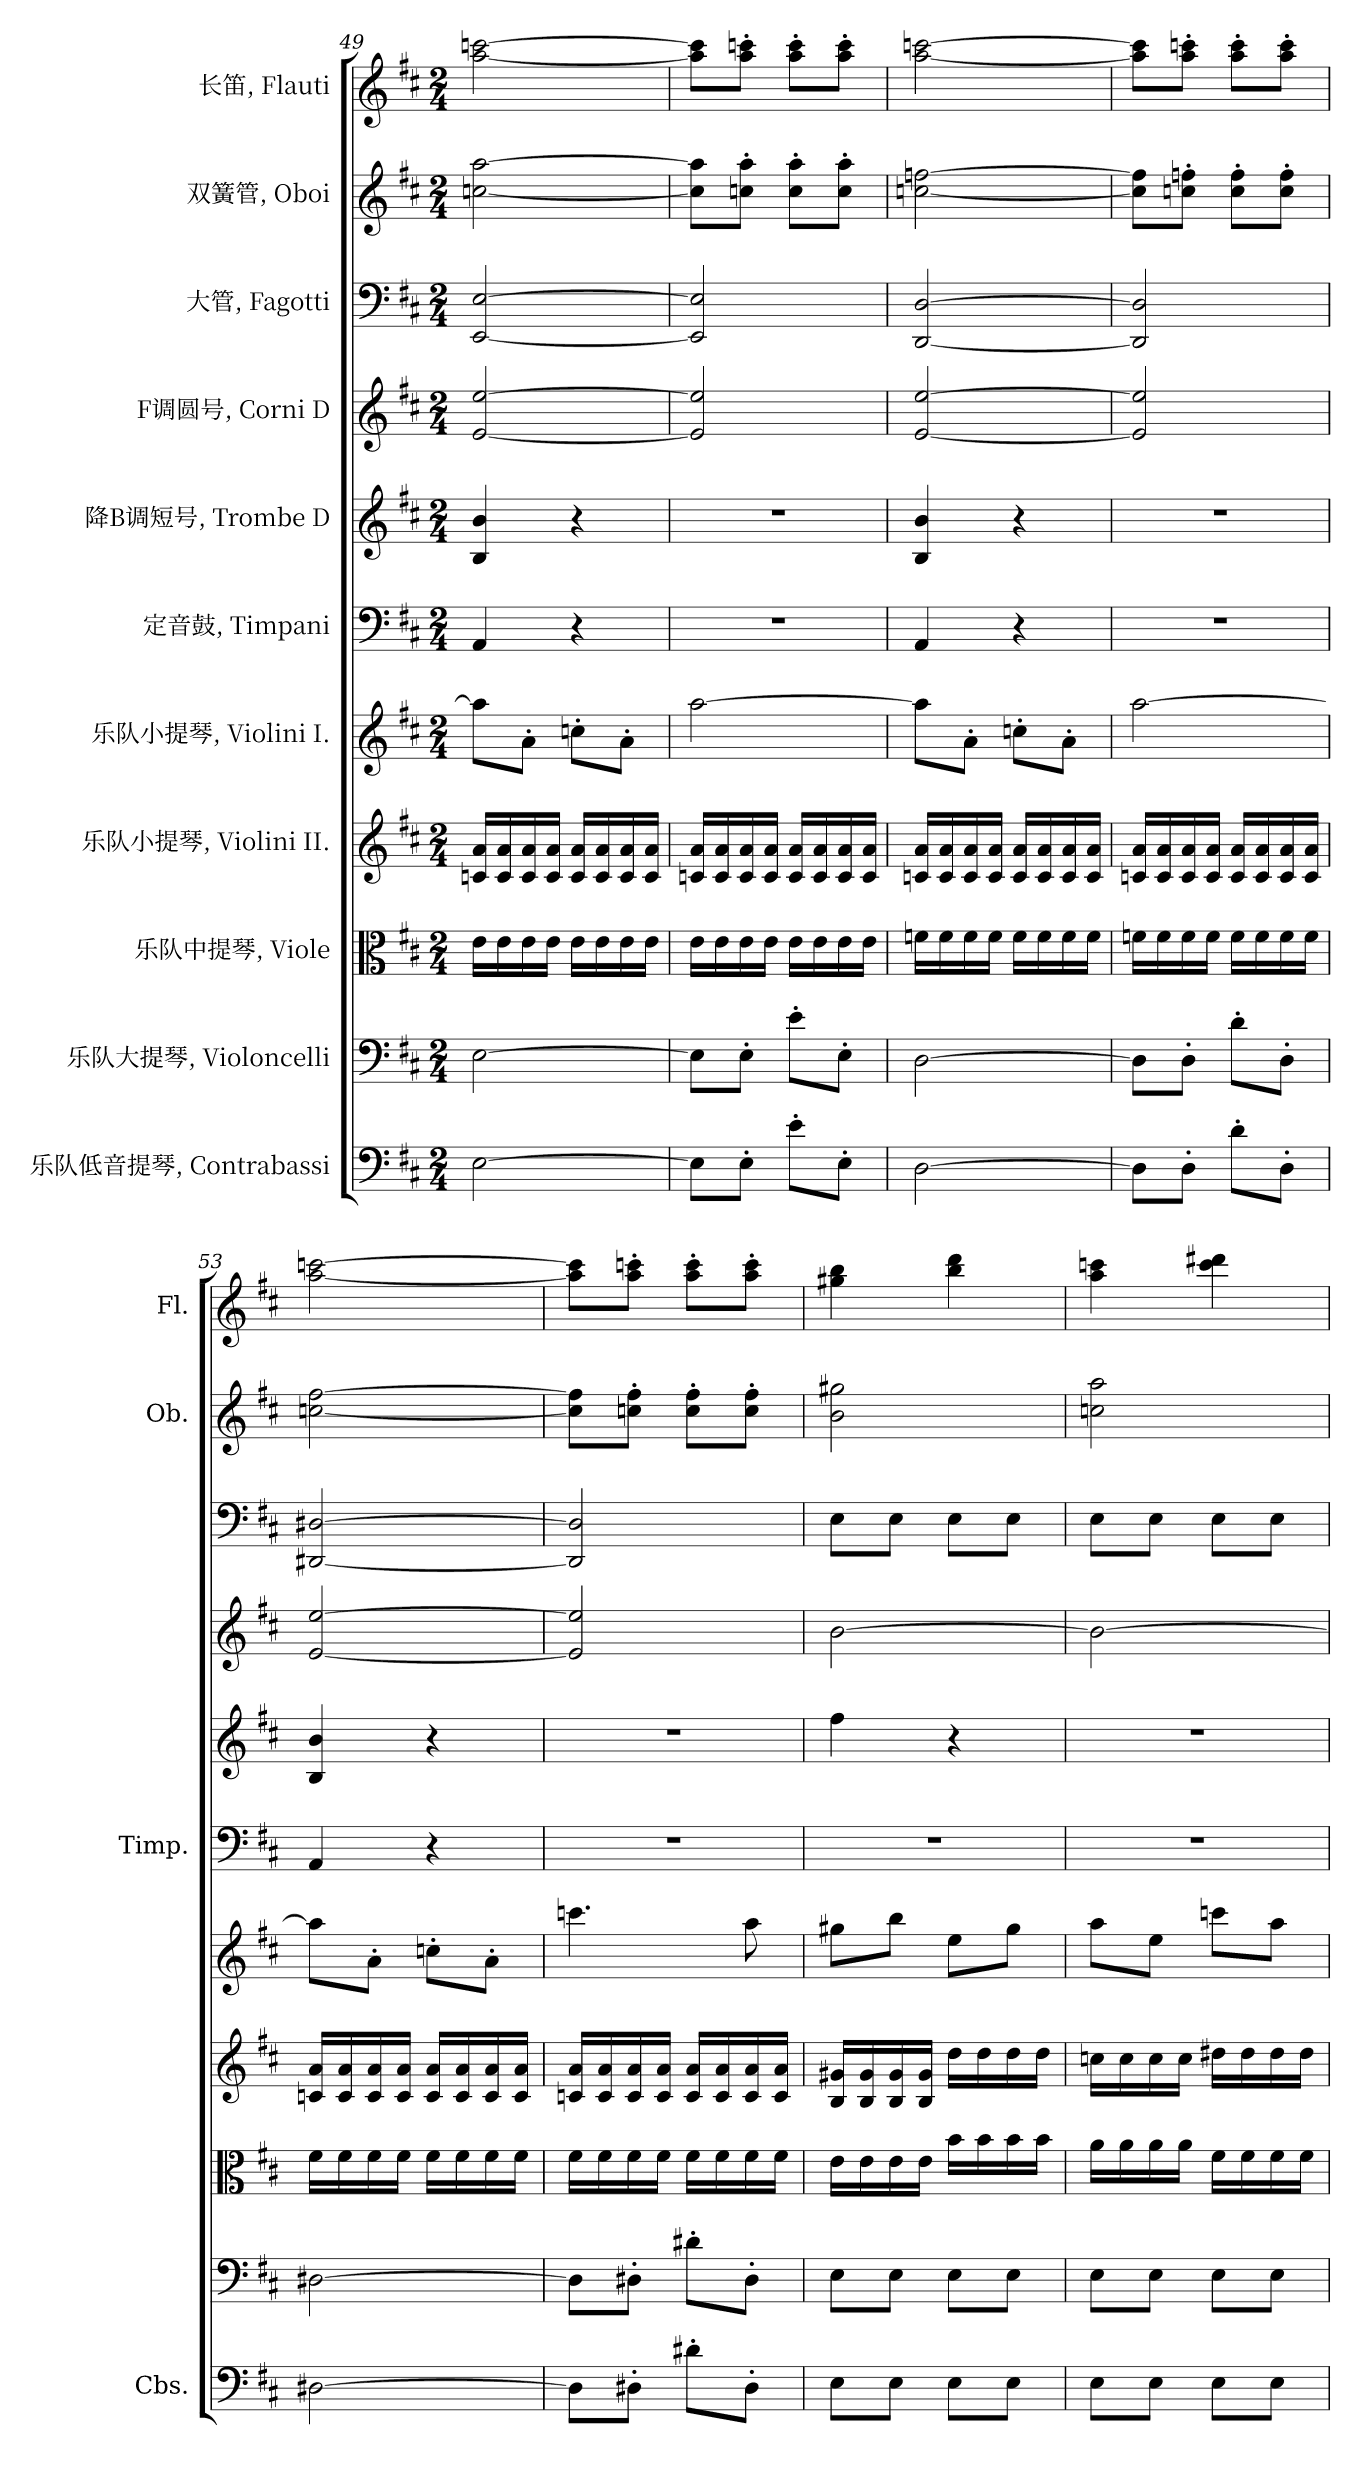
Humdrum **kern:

**kern	**kern	**kern	**kern	**kern	**kern	**kern	**kern	**kern	**kern	**kern
*part11	*part10	*part9	*part8	*part7	*part6	*part5	*part4	*part3	*part2	*part1
*staff11	*staff10	*staff9	*staff8	*staff7	*staff6	*staff5	*staff4	*staff3	*staff2	*staff1
*I"乐队低音提琴, Contrabassi	*I"乐队大提琴, Violoncelli	*I"乐队中提琴, Viole	*I"乐队小提琴, Violini II.	*I"乐队小提琴, Violini I.	*I"定音鼓, Timpani	*I"降B调短号, Trombe D	*I"F调圆号, Corni D	*I"大管, Fagotti	*I"双簧管, Oboi	*I"长笛, Flauti
*I'Cbs.	*	*	*	*	*I'Timp.	*	*	*	*I'Ob.	*I'Fl.
!!LO:PB:g=z
*clefF4	*clefF4	*clefC3	*clefG2	*clefG2	*clefF4	*clefG2	*clefG2	*clefF4	*clefG2	*clefG2
*ITrd7c12	*	*	*	*	*	*ITrd1c2	*ITrd4c7	*	*	*
*k[f#c#]	*k[f#c#]	*k[f#c#]	*k[f#c#]	*k[f#c#]	*k[f#c#]	*k[]	*k[f#]	*k[f#c#]	*k[f#c#]	*k[f#c#]
*M2/4	*M2/4	*M2/4	*M2/4	*M2/4	*M2/4	*M2/4	*M2/4	*M2/4	*M2/4	*M2/4
=49	=49	=49	=49	=49	=49	=49	=49	=49	=49	=49
[2EE\	[2E\	16e\LL	16cn/ 16a/LL	8aa\L]	4AA/	4A/ 4a/	[2A/ [2a/	[2EE/ [2E/	[2ccn\ [2aa\	[2aa\ [2cccn\
.	.	16e\	16c/ 16a/	.	.	.	.	.	.	.
.	.	16e\	16c/ 16a/	8a'\J	.	.	.	.	.	.
.	.	16e\JJ	16c/ 16a/JJ	.	.	.	.	.	.	.
.	.	16e\LL	16c/ 16a/LL	8ccn'\L	4r	4r	.	.	.	.
.	.	16e\	16c/ 16a/	.	.	.	.	.	.	.
.	.	16e\	16c/ 16a/	8a'\J	.	.	.	.	.	.
.	.	16e\JJ	16c/ 16a/JJ	.	.	.	.	.	.	.
=50	=50	=50	=50	=50	=50	=50	=50	=50	=50	=50
8EE\L]	8E\L]	16e\LL	16cn/ 16a/LL	[2aa\	2r	2r	2A/] 2a/]	2EE/] 2E/]	8cc\] 8aa\]L	8aa\] 8ccc\]L
.	.	16e\	16c/ 16a/	.	.	.	.	.	.	.
8EE'\J	8E'\J	16e\	16c/ 16a/	.	.	.	.	.	8ccn\' 8aa\'J	8aa\' 8cccn\'J
.	.	16e\JJ	16c/ 16a/JJ	.	.	.	.	.	.	.
8E'\L	8e'\L	16e\LL	16c/ 16a/LL	.	.	.	.	.	8cc\' 8aa\'L	8aa\' 8ccc\'L
.	.	16e\	16c/ 16a/	.	.	.	.	.	.	.
8EE'\J	8E'\J	16e\	16c/ 16a/	.	.	.	.	.	8cc\' 8aa\'J	8aa\' 8ccc\'J
.	.	16e\JJ	16c/ 16a/JJ	.	.	.	.	.	.	.
=51	=51	=51	=51	=51	=51	=51	=51	=51	=51	=51
[2DD\	[2D\	16fn\LL	16cn/ 16a/LL	8aa\L]	4AA/	4A/ 4a/	[2A/ [2a/	[2DD/ [2D/	[2ccn\ [2ffn\	[2aa\ [2cccn\
.	.	16f\	16c/ 16a/	.	.	.	.	.	.	.
.	.	16f\	16c/ 16a/	8a'\J	.	.	.	.	.	.
.	.	16f\JJ	16c/ 16a/JJ	.	.	.	.	.	.	.
.	.	16f\LL	16c/ 16a/LL	8ccn'\L	4r	4r	.	.	.	.
.	.	16f\	16c/ 16a/	.	.	.	.	.	.	.
.	.	16f\	16c/ 16a/	8a'\J	.	.	.	.	.	.
.	.	16f\JJ	16c/ 16a/JJ	.	.	.	.	.	.	.
!!LO:PB:g=z
=52	=52	=52	=52	=52	=52	=52	=52	=52	=52	=52
8DD\L]	8D\L]	16fn\LL	16cn/ 16a/LL	[2aa\	2r	2r	2A/] 2a/]	2DD/] 2D/]	8cc\] 8ff\]L	8aa\] 8ccc\]L
.	.	16f\	16c/ 16a/	.	.	.	.	.	.	.
8DD'\J	8D'\J	16f\	16c/ 16a/	.	.	.	.	.	8ccn\' 8ffn\'J	8aa\' 8cccn\'J
.	.	16f\JJ	16c/ 16a/JJ	.	.	.	.	.	.	.
8D'\L	8d'\L	16f\LL	16c/ 16a/LL	.	.	.	.	.	8cc\' 8ff\'L	8aa\' 8ccc\'L
.	.	16f\	16c/ 16a/	.	.	.	.	.	.	.
8DD'\J	8D'\J	16f\	16c/ 16a/	.	.	.	.	.	8cc\' 8ff\'J	8aa\' 8ccc\'J
.	.	16f\JJ	16c/ 16a/JJ	.	.	.	.	.	.	.
=53	=53	=53	=53	=53	=53	=53	=53	=53	=53	=53
[2DD#X\	[2D#X\	16f#\LL	16cn/ 16a/LL	8aa\L]	4AA/	4A/ 4a/	[2A/ [2a/	[2DD#X/ [2D#X/	[2ccn\ [2ff#\	[2aa\ [2cccn\
.	.	16f#\	16c/ 16a/	.	.	.	.	.	.	.
.	.	16f#\	16c/ 16a/	8a'\J	.	.	.	.	.	.
.	.	16f#\JJ	16c/ 16a/JJ	.	.	.	.	.	.	.
.	.	16f#\LL	16c/ 16a/LL	8ccn'\L	4r	4r	.	.	.	.
.	.	16f#\	16c/ 16a/	.	.	.	.	.	.	.
.	.	16f#\	16c/ 16a/	8a'\J	.	.	.	.	.	.
.	.	16f#\JJ	16c/ 16a/JJ	.	.	.	.	.	.	.
=54	=54	=54	=54	=54	=54	=54	=54	=54	=54	=54
8DD#\L]	8D#\L]	16f#\LL	16cn/ 16a/LL	4.cccn\	2r	2r	2A/] 2a/]	2DD#/] 2D#/]	8cc\] 8ff#\]L	8aa\] 8ccc\]L
.	.	16f#\	16c/ 16a/	.	.	.	.	.	.	.
8DD#X'\J	8D#X'\J	16f#\	16c/ 16a/	.	.	.	.	.	8ccn\' 8ff#\'J	8aa\' 8cccn\'J
.	.	16f#\JJ	16c/ 16a/JJ	.	.	.	.	.	.	.
8D#X'\L	8d#X'\L	16f#\LL	16c/ 16a/LL	.	.	.	.	.	8cc\' 8ff#\'L	8aa\' 8ccc\'L
.	.	16f#\	16c/ 16a/	.	.	.	.	.	.	.
8DD#'\J	8D#'\J	16f#\	16c/ 16a/	8aa\	.	.	.	.	8cc\' 8ff#\'J	8aa\' 8ccc\'J
.	.	16f#\JJ	16c/ 16a/JJ	.	.	.	.	.	.	.
!!LO:PB:g=z
=55	=55	=55	=55	=55	=55	=55	=55	=55	=55	=55
8EE\L	8E\L	16e\LL	16B/ 16g#X/LL	8gg#X\L	2r	4ee\	[2e\	8E\L	2b\ 2gg#X\	4gg#X\ 4bb\
.	.	16e\	16B/ 16g#/	.	.	.	.	.	.	.
8EE\J	8E\J	16e\	16B/ 16g#/	8bb\J	.	.	.	8E\J	.	.
.	.	16e\JJ	16B/ 16g#/JJ	.	.	.	.	.	.	.
8EE\L	8E\L	16b\LL	16dd\LL	8ee\L	.	4r	.	8E\L	.	4bb\ 4ddd\
.	.	16b\	16dd\	.	.	.	.	.	.	.
8EE\J	8E\J	16b\	16dd\	8gg#\J	.	.	.	8E\J	.	.
.	.	16b\JJ	16dd\JJ	.	.	.	.	.	.	.
=56	=56	=56	=56	=56	=56	=56	=56	=56	=56	=56
8EE\L	8E\L	16a\LL	16ccn\LL	8aa\L	2r	2r	2e\_	8E\L	2ccn\ 2aa\	4aa\ 4cccn\
.	.	16a\	16cc\	.	.	.	.	.	.	.
8EE\J	8E\J	16a\	16cc\	8ee\J	.	.	.	8E\J	.	.
.	.	16a\JJ	16cc\JJ	.	.	.	.	.	.	.
8EE\L	8E\L	16f#\LL	16dd#X\LL	8cccn\L	.	.	.	8E\L	.	4ccc\ 4ddd#X\
.	.	16f#\	16dd#\	.	.	.	.	.	.	.
8EE\J	8E\J	16f#\	16dd#\	8aa\J	.	.	.	8E\J	.	.
.	.	16f#\JJ	16dd#\JJ	.	.	.	.	.	.	.
=	=	=	=	=	=	=	=	=	=	=
*-	*-	*-	*-	*-	*-	*-	*-	*-	*-	*-
